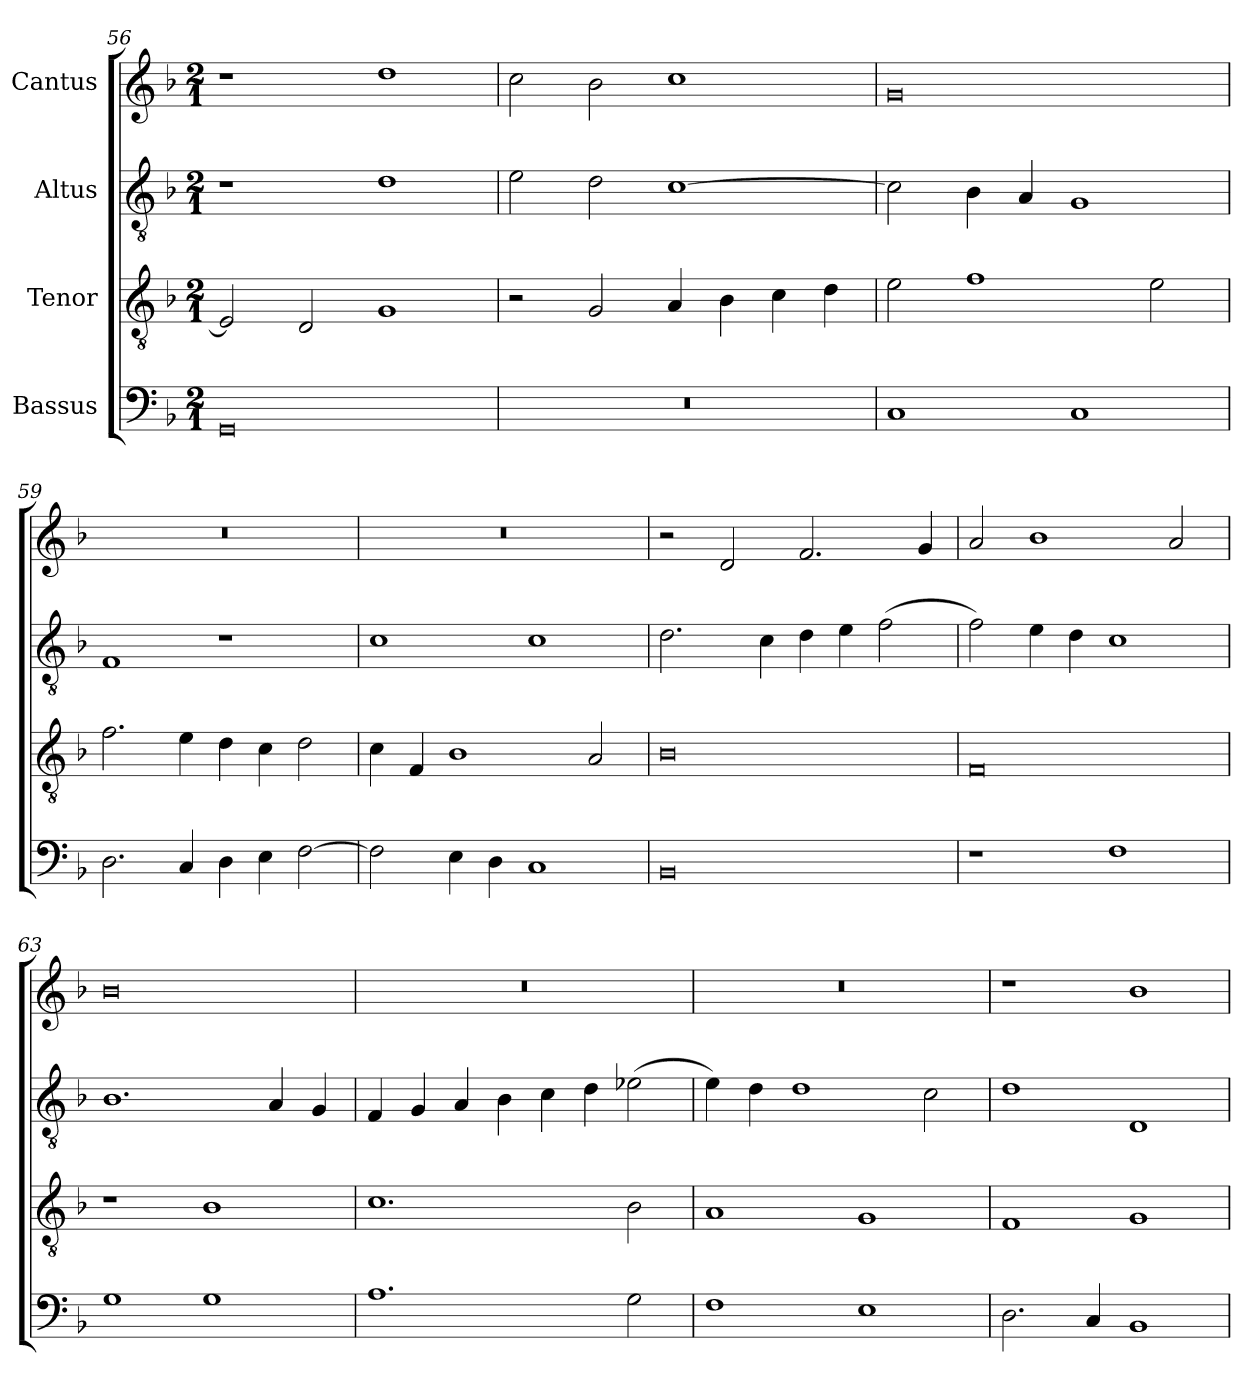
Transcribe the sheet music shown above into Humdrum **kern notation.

**kern	**kern	**kern	**kern
*part4	*part3	*part2	*part1
*staff4	*staff3	*staff2	*staff1
*I"Bassus	*I"Tenor	*I"Altus	*I"Cantus
!!LO:LB:g=z
*clefF4	*clefGv2	*clefGv2	*clefG2
*	*ITrd7c12	*ITrd7c12	*
*k[b-]	*k[b-]	*k[b-]	*k[b-]
*F:	*F:	*F:	*F:
*M2/1	*M2/1	*M2/1	*M2/1
=56	=56	=56	=56
0GGi	2EEi/]	1r	1r
.	2DDi/	.	.
.	1GGi	1Di	1ddi
=57	=57	=57	=57
!LO:N:vis=1	!	!	!
0r	2r	2Ei\	2cci\
.	2GGi/	2Di\	2b-i\
.	4AAi/	[>1Ci	1cci
.	4BB-i\	.	.
.	4Ci\	.	.
.	4Di\	.	.
=58	=58	=58	=58
1Ci	2Ei\	2Ci\]	0gi
.	1Fi	4BB-i\	.
.	.	4AAi/	.
1Ci	.	1GGi	.
.	2Ei\	.	.
=59	=59	=59	=59
!	!	!	!LO:N:vis=1
2.Di\	2.Fi\	1FFi	0r
4Ci/	4Ei\	.	.
4Di\	4Di\	1r	.
4Ei\	4Ci\	.	.
[>2Fi\	2Di\	.	.
=60	=60	=60	=60
!	!	!	!LO:N:vis=1
2Fi\]	4Ci\	1Ci	0r
.	4FFi/	.	.
4Ei\	1BB-i	.	.
4Di\	.	.	.
1Ci	.	1Ci	.
.	2AAi/	.	.
!!LO:PB:g=z
=61	=61	=61	=61
0BB-i	0BB-i	2.Di\	2r
.	.	.	2di/
.	.	4Ci\	.
.	.	4Di\	2.fi/
.	.	4Ei\	.
.	.	(2Fi\	.
.	.	.	4gi/
=62	=62	=62	=62
1r	0FFi	2Fi\)	2ai/
.	.	4Ei\	1b-i
.	.	4Di\	.
1Fi	.	1Ci	.
.	.	.	2ai/
=63	=63	=63	=63
1Gi	1r	1.BB-i	0b-i
1Gi	1BB-i	.	.
.	.	4AAi/	.
.	.	4GGi/	.
=64	=64	=64	=64
!	!	!	!LO:N:vis=1
1.Ai	1.Ci	4FFi/	0r
.	.	4GGi/	.
.	.	4AAi/	.
.	.	4BB-i\	.
.	.	4Ci\	.
.	.	4Di\	.
2Gi\	2BB-i\	(2E-Xi\	.
=65	=65	=65	=65
!	!	!	!LO:N:vis=1
1Fi	1AAi	4Ei\)	0r
.	.	4Di\	.
.	.	1Di	.
1Ei	1GGi	.	.
.	.	2Ci\	.
=66	=66	=66	=66
2.Di\	1FFi	1Di	1r
4Ci/	.	.	.
1BB-i	1GGi	1DDi	1b-i
=	=	=	=
*-	*-	*-	*-
